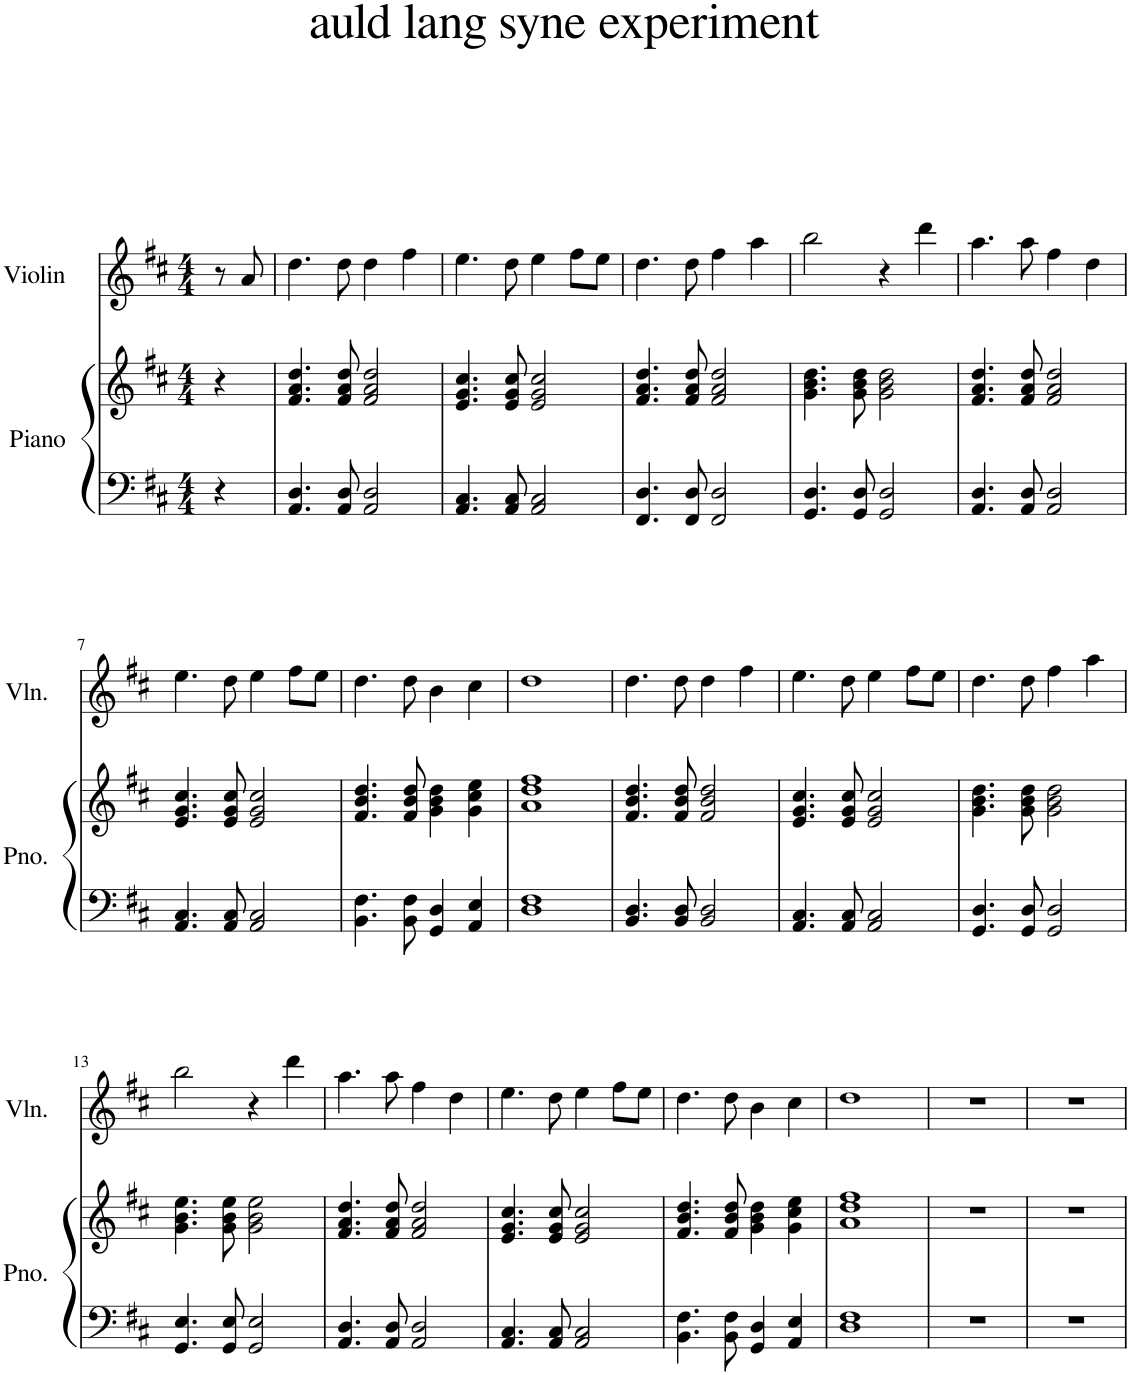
**kern	**kern	**kern
*part2	*part2	*part1
*staff3	*staff2	*staff1
*I"Piano	*	*I"Violin
*I'Pno.	*	*I'Vln.
*clefF4	*clefG2	*clefG2
*k[f#c#]	*k[f#c#]	*k[f#c#]
*M4/4	*M4/4	*M4/4
=1	=1	=1
4r	4r	8r
.	.	8a/
=2	=2	=2
4.AA/ 4.D/	4.f#/ 4.a/ 4.dd/	4.dd\
8AA/ 8D/	8f#/ 8a/ 8dd/	8dd\
2AA/ 2D/	2f#/ 2a/ 2dd/	4dd\
.	.	4ff#\
=3	=3	=3
4.AA/ 4.C#/	4.e/ 4.g/ 4.cc#/	4.ee\
8AA/ 8C#/	8e/ 8g/ 8cc#/	8dd\
2AA/ 2C#/	2e/ 2g/ 2cc#/	4ee\
.	.	8ff#\L
.	.	8ee\J
=4	=4	=4
4.FF#/ 4.D/	4.f#/ 4.a/ 4.dd/	4.dd\
8FF#/ 8D/	8f#/ 8a/ 8dd/	8dd\
2FF#/ 2D/	2f#/ 2a/ 2dd/	4ff#\
.	.	4aa\
=5	=5	=5
4.GG/ 4.D/	4.g\ 4.b\ 4.dd\	2bb\
8GG/ 8D/	8g\ 8b\ 8dd\	.
2GG/ 2D/	2g\ 2b\ 2dd\	4r
.	.	4ddd\
=6	=6	=6
4.AA/ 4.D/	4.f#/ 4.a/ 4.dd/	4.aa\
8AA/ 8D/	8f#/ 8a/ 8dd/	8aa\
2AA/ 2D/	2f#/ 2a/ 2dd/	4ff#\
.	.	4dd\
!!LO:LB:g=z
=7	=7	=7
4.AA/ 4.C#/	4.e/ 4.g/ 4.cc#/	4.ee\
8AA/ 8C#/	8e/ 8g/ 8cc#/	8dd\
2AA/ 2C#/	2e/ 2g/ 2cc#/	4ee\
.	.	8ff#\L
.	.	8ee\J
=8	=8	=8
4.BB\ 4.F#\	4.f#/ 4.b/ 4.dd/	4.dd\
8BB\ 8F#\	8f#/ 8b/ 8dd/	8dd\
4GG/ 4D/	4g\ 4b\ 4dd\	4b\
4AA/ 4E/	4g\ 4cc#\ 4ee\	4cc#\
=9	=9	=9
1D 1F#	1a 1dd 1ff#	1dd
=10	=10	=10
4.BB/ 4.D/	4.f#/ 4.b/ 4.dd/	4.dd\
8BB/ 8D/	8f#/ 8b/ 8dd/	8dd\
2BB/ 2D/	2f#/ 2b/ 2dd/	4dd\
.	.	4ff#\
=11	=11	=11
4.AA/ 4.C#/	4.e/ 4.g/ 4.cc#/	4.ee\
8AA/ 8C#/	8e/ 8g/ 8cc#/	8dd\
2AA/ 2C#/	2e/ 2g/ 2cc#/	4ee\
.	.	8ff#\L
.	.	8ee\J
=12	=12	=12
4.GG/ 4.D/	4.g\ 4.b\ 4.dd\	4.dd\
8GG/ 8D/	8g\ 8b\ 8dd\	8dd\
2GG/ 2D/	2g\ 2b\ 2dd\	4ff#\
.	.	4aa\
!!LO:LB:g=z
=13	=13	=13
4.GG/ 4.E/	4.g\ 4.b\ 4.ee\	2bb\
8GG/ 8E/	8g\ 8b\ 8ee\	.
2GG/ 2E/	2g\ 2b\ 2ee\	4r
.	.	4ddd\
=14	=14	=14
4.AA/ 4.D/	4.f#/ 4.a/ 4.dd/	4.aa\
8AA/ 8D/	8f#/ 8a/ 8dd/	8aa\
2AA/ 2D/	2f#/ 2a/ 2dd/	4ff#\
.	.	4dd\
=15	=15	=15
4.AA/ 4.C#/	4.e/ 4.g/ 4.cc#/	4.ee\
8AA/ 8C#/	8e/ 8g/ 8cc#/	8dd\
2AA/ 2C#/	2e/ 2g/ 2cc#/	4ee\
.	.	8ff#\L
.	.	8ee\J
=16	=16	=16
4.BB\ 4.F#\	4.f#/ 4.b/ 4.dd/	4.dd\
8BB\ 8F#\	8f#/ 8b/ 8dd/	8dd\
4GG/ 4D/	4g\ 4b\ 4dd\	4b\
4AA/ 4E/	4g\ 4cc#\ 4ee\	4cc#\
=17	=17	=17
1D 1F#	1a 1dd 1ff#	1dd
=18	=18	=18
1r	1r	1r
=19	=19	=19
1r	1r	1r
=	=	=
*-	*-	*-
